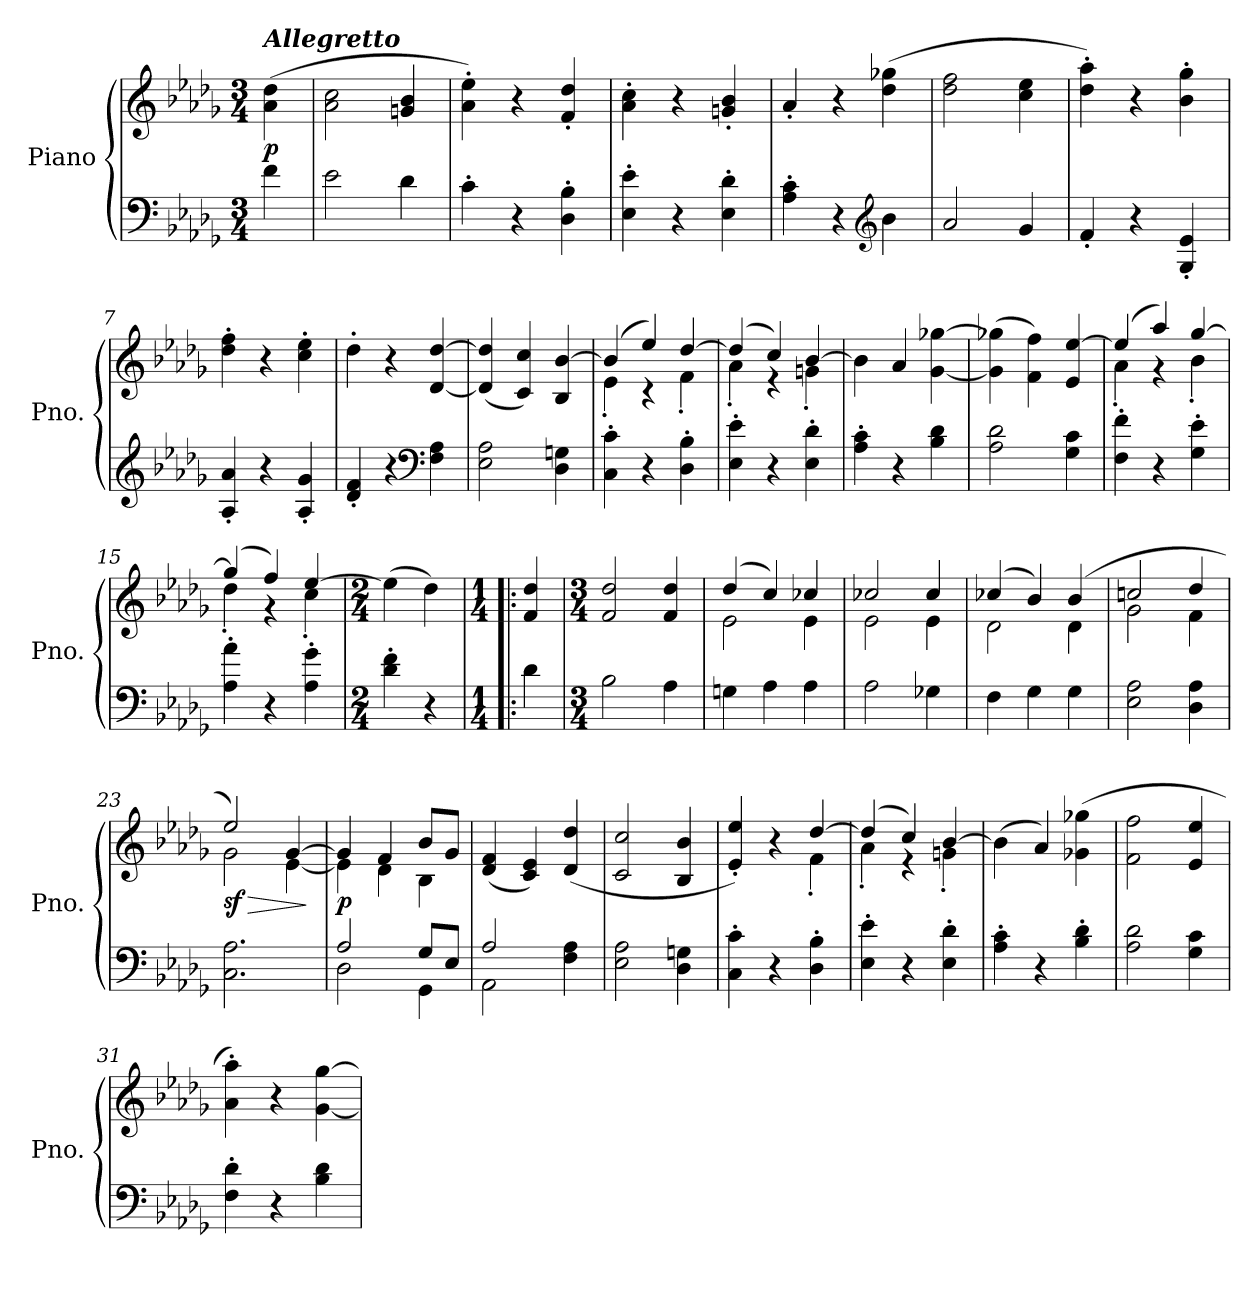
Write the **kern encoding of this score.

**kern	**kern	**dynam
*part1	*part1	*part1
*staff2	*staff1	*staff1/2
*I"Piano	*	*
*I'Pno.	*	*
*clefF4	*clefG2	*
*k[b-e-a-d-g-]	*k[b-e-a-d-g-]	*
*M3/4	*M3/4	*
=	=	=
!	!LO:TX:a:Bi:t=Allegretto	!
!	!	!LO:DY:b
4f\	(>4a-\ 4dd-\	p
=1	=1	=1
2e-\	2a-\ 2cc\	.
4d-\	4gn/ 4b-/	.
=2	=2	=2
4c'\	4a-\' 4ee-\')	.
4r	4r	.
4D-\' 4B-\'	4f/' 4dd-/'	.
=3	=3	=3
4E-\' 4e-\'	4a-\' 4cc\'	.
4r	4r	.
4E-\' 4d-\'	4gn/' 4b-/'	.
=4	=4	=4
4A-\' 4c\'	4a-'/	.
4r	4r	.
*clefG2	*	*
4b-\	(>4dd-\ 4gg-X\	.
=5	=5	=5
2a-/	2dd-\ 2ff\	.
4g-/	4cc\ 4ee-\	.
=6	=6	=6
4f'/	4dd-\' 4aa-\')	.
4r	4r	.
4G-/' 4e-/'	4b-\' 4gg-\'	.
!!LO:LB:g=z
=7	=7	=7
4A-/' 4a-/'	4dd-\' 4ff\'	.
4r	4r	.
4A-/' 4g-/'	4cc\' 4ee-\'	.
=8	=8	=8
4d-/' 4f/'	4dd-'\	.
4r	4r	.
*clefF4	*	*
4F\ 4A-\	[4d-/ [4dd-/	.
=9	=9	=9
2E-\ 2A-\	(<4d-/] 4dd-/]	.
.	4c/ 4cc/)	.
4D-\ 4Gn\	4B-/ [4b-/	.
=10	=10	=10
*	*^	*
4C\' 4c\'	(>4b-/]	4e-'\	.
4r	4ee-/)	4r	.
4D-\' 4B-\'	[4dd-/	4f'\	.
=11	=11	=11	=11
4E-\' 4e-\'	(>4dd-/]	4a-'\	.
4r	4cc/)	4r	.
4E-\' 4d-\'	[4b-/	4gn'\	.
*	*v	*v	*
=12	=12	=12
4A-\' 4c\'	4b-\]	.
4r	4a-/	.
4B-\ 4d-\	[4g-\ [4gg-X\	.
=13	=13	=13
2A-\ 2d-\	(>4g-\] 4gg-X\]	.
.	4f\ 4ff\)	.
4G-\ 4c\	4e-/ [4ee-/	.
!!LO:LB:g=z
=14	=14	=14
*	*^	*
4F\' 4f\'	(>4ee-/]	4a-'\	.
4r	4aa-/)	4r	.
4G-\' 4e-\'	[4gg-/	4b-'\	.
=15	=15	=15	=15
4A-\' 4a-\'	(>4gg-/]	4dd-'\	.
4r	4ff/)	4r	.
4A-\' 4g-\'	[4ee-/	4cc'\	.
*	*v	*v	*
=16	=16	=16
*M2/4	*M2/4	*
4d-\' 4f\'	(>4ee-\]	.
4r	4dd-\)	.
=17!|:	=17!|:	=17!|:
*M1/4	*M1/4	*
4d-\	4f/ 4dd-/	.
=18	=18	=18
*M3/4	*M3/4	*
2B-\	2f/ 2dd-/	.
4A-\	4f/ 4dd-/	.
=19	=19	=19
*	*^	*
4Gn\	(>4dd-/	2e-\	.
4A-\	4cc/)	.	.
4A-\	4cc-X/	4e-\	.
=20	=20	=20	=20
2A-\	2cc-X/	2e-\	.
4G-X\	4cc-/	4e-\	.
=21	=21	=21	=21
4F\	(>4cc-X/	2d-\	.
4G-\	4b-/)	.	.
4G-\	(>4b-/	4d-\	.
!!LO:LB:g=z	!!
=22	=22	=22	=22
2E-\ 2A-\	2ccn/	2g-\	.
4D-\ 4A-\	4dd-/	4f\	.
=23	=23	=23	=23
!	!	!	!LO:HP:b
!	!	!	!LO:DY:n=1:b
2.C\ 2.A-\	2ee-/)	2g-\	> sf
.	[4g-/	[4e-\	.
*	*v	*v	*
.	.	]
=24	=24	=24
*^	*^	*
!	!	!	!	!LO:DY:b
2A-/	2D-\	4g-/]	4e-\]	p
.	.	4f/	4d-\	.
8G-/L	4GG-\	8b-/L	4B-\	.
8E-/J	.	8g-/J	.	.
*	*	*v	*v	*
=25	=25	=25	=25
2A-/	2AA-\	(<4d-/ 4f/	.
.	.	4c/ 4e-/)	.
4F\ 4A-\	4ryy	(>4d-/ 4dd-/	.
*v	*v	*	*
=26	=26	=26
2E-\ 2A-\	2c/ 2cc/	.
4D-\ 4Gn\	4B-/ 4b-/	.
=27	=27	=27
*	*^	*
4C\' 4c\'	4e-/' 4ee-/')	2ryy	.
4r	4r	.	.
4D-\' 4B-\'	[4dd-/	4f'\	.
=28	=28	=28	=28
4E-\' 4e-\'	(>4dd-/]	4a-'\	.
4r	4cc/)	4r	.
4E-\' 4d-\'	[4b-/	4gn'\	.
*	*v	*v	*
=29	=29	=29
4A-\' 4c\'	(>4b-\]	.
4r	4a-/)	.
4B-\' 4d-\'	(>4g-X\ 4gg-X\	.
!!LO:PB:g=z
=30	=30	=30
2A-\ 2d-\	2f\ 2ff\	.
4G-\ 4c\	4e-/ 4ee-/	.
=31	=31	=31
4F\' 4d-\'	4a-\' 4aa-\')	.
4r	4r	.
4B-\ 4d-\	[4g-\ [4gg-\	.
=	=	=
*-	*-	*-
